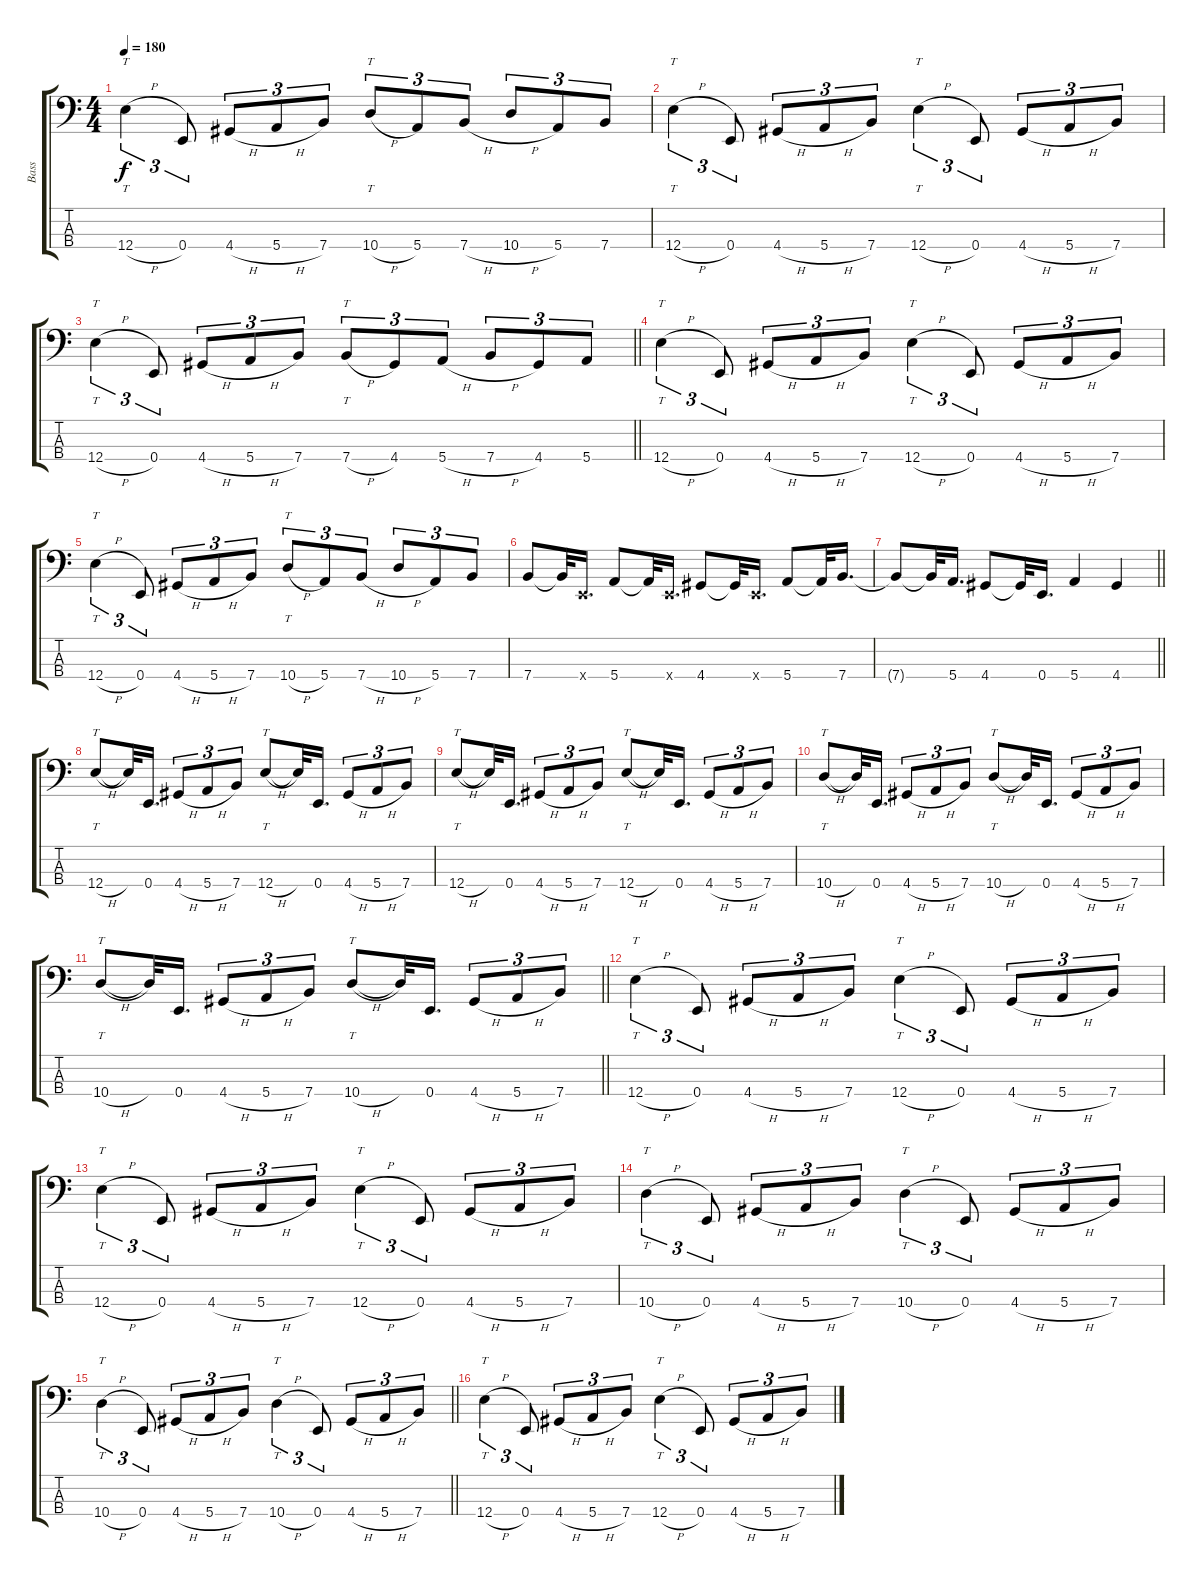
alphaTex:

\track ("Bass" "Bass") {instrument slapbass2}
\staff {score tabs}
\tuning (G2 D2 A1 E1) {hide}
\ts (4 4)
\tempo 180
\clef f4
\ks c
12.4{h}.4{tt tu (3 2) dy f} 0.4.8{tu (3 2)} 4.4{h}.8{tu (3 2)} 5.4{h}.8{tu (3 2)} 7.4.8{tu (3 2)} 10.4{h}.8{tt tu (3 2)} 5.4.8{tu (3 2)} 7.4{h}.8{tu (3 2)} 10.4{h}.8{tu (3 2)} 5.4.8{tu (3 2)} 7.4.8{tu (3 2)} |
12.4{h}.4{tt tu (3 2)} 0.4.8{tu (3 2)} 4.4{h}.8{tu (3 2)} 5.4{h}.8{tu (3 2)} 7.4.8{tu (3 2)} 12.4{h}.4{tt tu (3 2)} 0.4.8{tu (3 2)} 4.4{h}.8{tu (3 2)} 5.4{h}.8{tu (3 2)} 7.4.8{tu (3 2)} |
\barLineRight lightlight
12.4{h}.4{tt tu (3 2)} 0.4.8{tu (3 2)} 4.4{h}.8{tu (3 2)} 5.4{h}.8{tu (3 2)} 7.4.8{tu (3 2)} 7.4{h}.8{tt tu (3 2)} 4.4.8{tu (3 2)} 5.4{h}.8{tu (3 2)} 7.4{h}.8{tu (3 2)} 4.4.8{tu (3 2)} 5.4.8{tu (3 2)} |
12.4{h}.4{tt tu (3 2)} 0.4.8{tu (3 2)} 4.4{h}.8{tu (3 2)} 5.4{h}.8{tu (3 2)} 7.4.8{tu (3 2)} 12.4{h}.4{tt tu (3 2)} 0.4.8{tu (3 2)} 4.4{h}.8{tu (3 2)} 5.4{h}.8{tu (3 2)} 7.4.8{tu (3 2)} |
12.4{h}.4{tt tu (3 2)} 0.4.8{tu (3 2)} 4.4{h}.8{tu (3 2)} 5.4{h}.8{tu (3 2)} 7.4.8{tu (3 2)} 10.4{h}.8{tt tu (3 2)} 5.4.8{tu (3 2)} 7.4{h}.8{tu (3 2)} 10.4{h}.8{tu (3 2)} 5.4.8{tu (3 2)} 7.4.8{tu (3 2)} |
7.4.8 7.4{t}.32 0.4{x}.16{d} 5.4.8 5.4{t}.32 0.4{x}.16{d} 4.4.8 4.4{t}.32 0.4{x}.16{d} 5.4.8 5.4{t}.32 7.4.16{d} |
\barLineRight lightlight
7.4{t}.8 7.4{t}.32 5.4.16{d} 4.4.8 4.4{t}.32 0.4.16{d} 5.4.4 4.4.4 |
\section ("" "")
12.4{h}.8{tt} 12.4{t}.32 0.4.16{d} 4.4{h}.8{tu (3 2)} 5.4{h}.8{tu (3 2)} 7.4.8{tu (3 2)} 12.4{h}.8{tt} 12.4{t}.32 0.4.16{d} 4.4{h}.8{tu (3 2)} 5.4{h}.8{tu (3 2)} 7.4.8{tu (3 2)} |
12.4{h}.8{tt} 12.4{t}.32 0.4.16{d} 4.4{h}.8{tu (3 2)} 5.4{h}.8{tu (3 2)} 7.4.8{tu (3 2)} 12.4{h}.8{tt} 12.4{t}.32 0.4.16{d} 4.4{h}.8{tu (3 2)} 5.4{h}.8{tu (3 2)} 7.4.8{tu (3 2)} |
10.4{h}.8{tt} 10.4{t}.32 0.4.16{d} 4.4{h}.8{tu (3 2)} 5.4{h}.8{tu (3 2)} 7.4.8{tu (3 2)} 10.4{h}.8{tt} 10.4{t}.32 0.4.16{d} 4.4{h}.8{tu (3 2)} 5.4{h}.8{tu (3 2)} 7.4.8{tu (3 2)} |
\barLineRight lightlight
10.4{h}.8{tt} 10.4{t}.32 0.4.16{d} 4.4{h}.8{tu (3 2)} 5.4{h}.8{tu (3 2)} 7.4.8{tu (3 2)} 10.4{h}.8{tt} 10.4{t}.32 0.4.16{d} 4.4{h}.8{tu (3 2)} 5.4{h}.8{tu (3 2)} 7.4.8{tu (3 2)} |
12.4{h}.4{tt tu (3 2)} 0.4.8{tu (3 2)} 4.4{h}.8{tu (3 2)} 5.4{h}.8{tu (3 2)} 7.4.8{tu (3 2)} 12.4{h}.4{tt tu (3 2)} 0.4.8{tu (3 2)} 4.4{h}.8{tu (3 2)} 5.4{h}.8{tu (3 2)} 7.4.8{tu (3 2)} |
12.4{h}.4{tt tu (3 2)} 0.4.8{tu (3 2)} 4.4{h}.8{tu (3 2)} 5.4{h}.8{tu (3 2)} 7.4.8{tu (3 2)} 12.4{h}.4{tt tu (3 2)} 0.4.8{tu (3 2)} 4.4{h}.8{tu (3 2)} 5.4{h}.8{tu (3 2)} 7.4.8{tu (3 2)} |
10.4{h}.4{tt tu (3 2)} 0.4.8{tu (3 2)} 4.4{h}.8{tu (3 2)} 5.4{h}.8{tu (3 2)} 7.4.8{tu (3 2)} 10.4{h}.4{tt tu (3 2)} 0.4.8{tu (3 2)} 4.4{h}.8{tu (3 2)} 5.4{h}.8{tu (3 2)} 7.4.8{tu (3 2)} |
\barLineRight lightlight
10.4{h}.4{tt tu (3 2)} 0.4.8{tu (3 2)} 4.4{h}.8{tu (3 2)} 5.4{h}.8{tu (3 2)} 7.4.8{tu (3 2)} 10.4{h}.4{tt tu (3 2)} 0.4.8{tu (3 2)} 4.4{h}.8{tu (3 2)} 5.4{h}.8{tu (3 2)} 7.4.8{tu (3 2)} |
12.4{h}.4{tt tu (3 2)} 0.4.8{tu (3 2)} 4.4{h}.8{tu (3 2)} 5.4{h}.8{tu (3 2)} 7.4.8{tu (3 2)} 12.4{h}.4{tt tu (3 2)} 0.4.8{tu (3 2)} 4.4{h}.8{tu (3 2)} 5.4{h}.8{tu (3 2)} 7.4.8{tu (3 2)}
